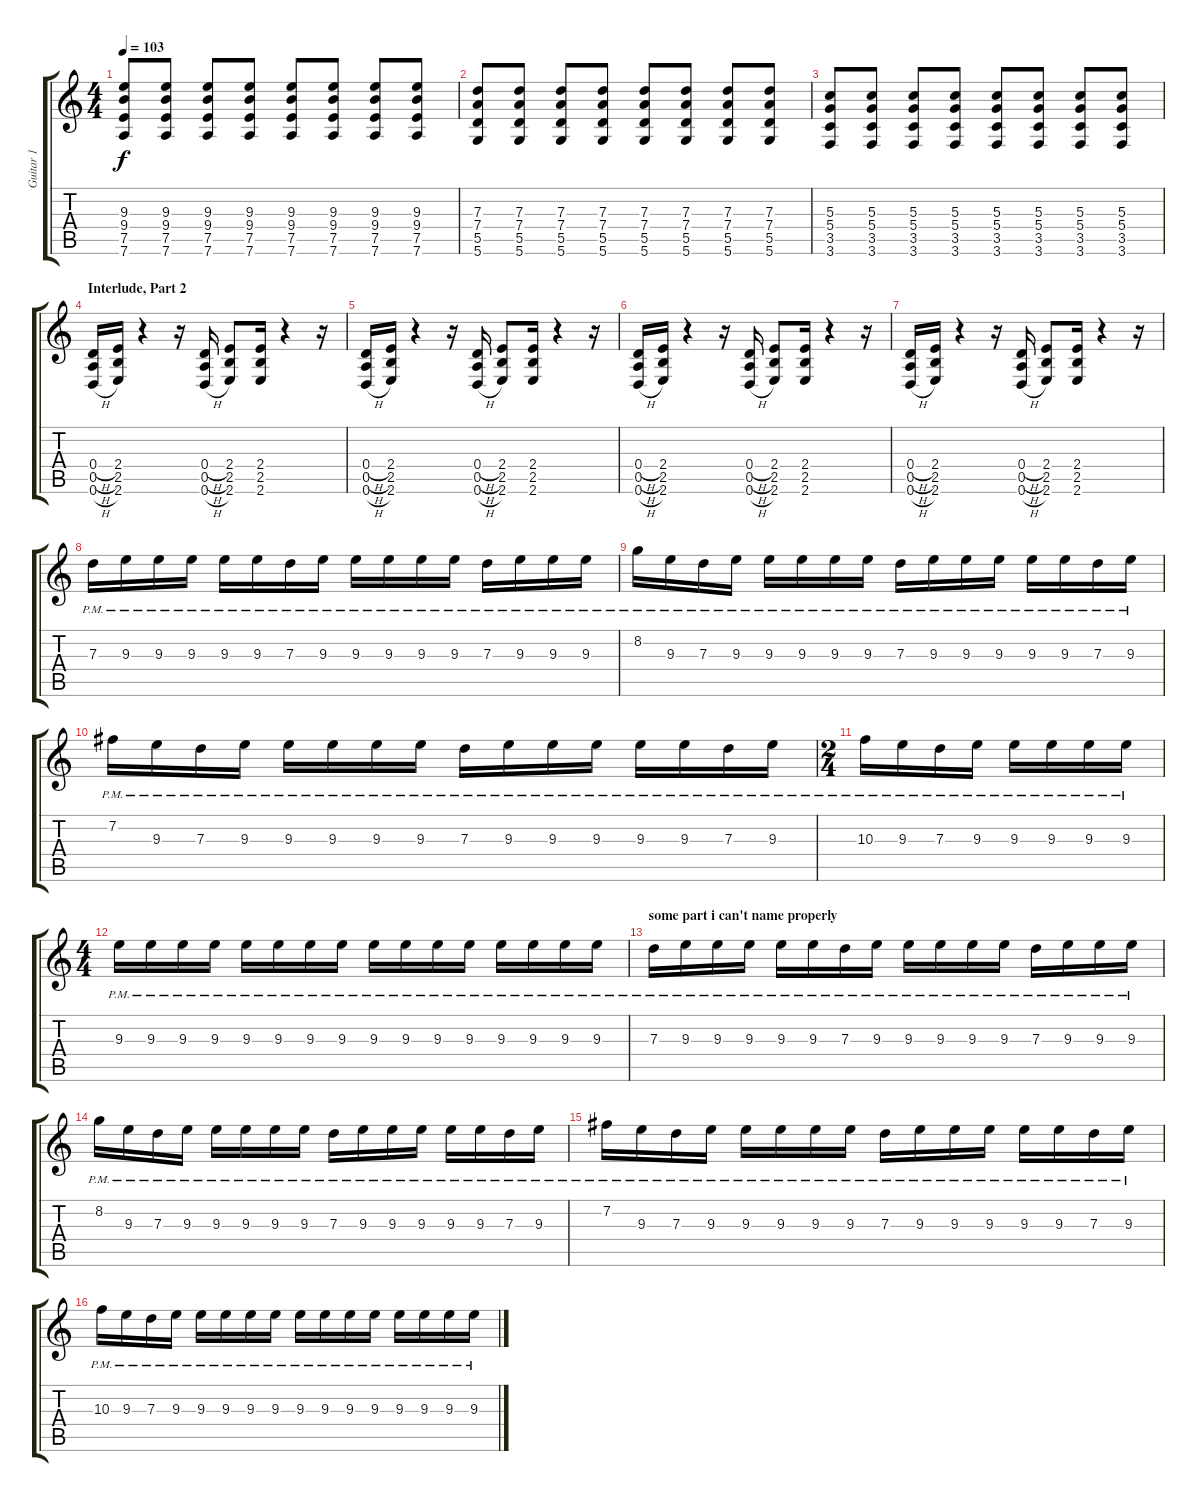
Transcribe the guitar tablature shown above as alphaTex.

\track ("Guitar 1" "Guitar 1") {instrument distortionguitar}
\staff {score tabs}
\tuning (E4 B3 G3 D3 A2 D2) {hide}
\ts (4 4)
\tempo 103
\clef g2
\ks c
(9.3 9.4 7.5 7.6).8{dy f} (9.3 9.4 7.5 7.6).8 (9.3 9.4 7.5 7.6).8 (9.3 9.4 7.5 7.6).8 (9.3 9.4 7.5 7.6).8 (9.3 9.4 7.5 7.6).8 (9.3 9.4 7.5 7.6).8 (9.3 9.4 7.5 7.6).8 |
(7.3 7.4 5.5 5.6).8 (7.3 7.4 5.5 5.6).8 (7.3 7.4 5.5 5.6).8 (7.3 7.4 5.5 5.6).8 (7.3 7.4 5.5 5.6).8 (7.3 7.4 5.5 5.6).8 (7.3 7.4 5.5 5.6).8 (7.3 7.4 5.5 5.6).8 |
(5.3 5.4 3.5 3.6).8 (5.3 5.4 3.5 3.6).8 (5.3 5.4 3.5 3.6).8 (5.3 5.4 3.5 3.6).8 (5.3 5.4 3.5 3.6).8 (5.3 5.4 3.5 3.6).8 (5.3 5.4 3.5 3.6).8 (5.3 5.4 3.5 3.6).8 |
\section ("" "Interlude, Part 2")
(0.4{h} 0.5{h} 0.6{h}).16{instrument distortionguitar} (2.4 2.5 2.6).16 r.4 r.16 (0.4{h} 0.5{h} 0.6{h}).16 (2.4 2.5 2.6).8 (2.4 2.5 2.6).16 r.4 r.16 |
(0.4{h} 0.5{h} 0.6{h}).16 (2.4 2.5 2.6).16 r.4 r.16 (0.4{h} 0.5{h} 0.6{h}).16 (2.4 2.5 2.6).8 (2.4 2.5 2.6).16 r.4 r.16 |
(0.4{h} 0.5{h} 0.6{h}).16 (2.4 2.5 2.6).16 r.4 r.16 (0.4{h} 0.5{h} 0.6{h}).16 (2.4 2.5 2.6).8 (2.4 2.5 2.6).16 r.4 r.16 |
(0.4{h} 0.5{h} 0.6{h}).16 (2.4 2.5 2.6).16 r.4 r.16 (0.4{h} 0.5{h} 0.6{h}).16 (2.4 2.5 2.6).8 (2.4 2.5 2.6).16 r.4 r.16 |
7.3{pm}.16 9.3{pm}.16 9.3{pm}.16 9.3{pm}.16 9.3{pm}.16 9.3{pm}.16 7.3{pm}.16 9.3{pm}.16 9.3{pm}.16 9.3{pm}.16 9.3{pm}.16 9.3{pm}.16 7.3{pm}.16 9.3{pm}.16 9.3{pm}.16 9.3{pm}.16 |
8.2{pm}.16 9.3{pm}.16 7.3{pm}.16 9.3{pm}.16 9.3{pm}.16 9.3{pm}.16 9.3{pm}.16 9.3{pm}.16 7.3{pm}.16 9.3{pm}.16 9.3{pm}.16 9.3{pm}.16 9.3{pm}.16 9.3{pm}.16 7.3{pm}.16 9.3{pm}.16 |
7.2{pm}.16 9.3{pm}.16 7.3{pm}.16 9.3{pm}.16 9.3{pm}.16 9.3{pm}.16 9.3{pm}.16 9.3{pm}.16 7.3{pm}.16 9.3{pm}.16 9.3{pm}.16 9.3{pm}.16 9.3{pm}.16 9.3{pm}.16 7.3{pm}.16 9.3{pm}.16 |
\ts (2 4)
10.3{pm}.16 9.3{pm}.16 7.3{pm}.16 9.3{pm}.16 9.3{pm}.16 9.3{pm}.16 9.3{pm}.16 9.3{pm}.16 |
\ts (4 4)
9.3{pm}.16 9.3{pm}.16 9.3{pm}.16 9.3{pm}.16 9.3{pm}.16 9.3{pm}.16 9.3{pm}.16 9.3{pm}.16 9.3{pm}.16 9.3{pm}.16 9.3{pm}.16 9.3{pm}.16 9.3{pm}.16 9.3{pm}.16 9.3{pm}.16 9.3{pm}.16 |
\section ("" "some part i can't name properly")
7.3{pm}.16 9.3{pm}.16 9.3{pm}.16 9.3{pm}.16 9.3{pm}.16 9.3{pm}.16 7.3{pm}.16 9.3{pm}.16 9.3{pm}.16 9.3{pm}.16 9.3{pm}.16 9.3{pm}.16 7.3{pm}.16 9.3{pm}.16 9.3{pm}.16 9.3{pm}.16 |
8.2{pm}.16 9.3{pm}.16 7.3{pm}.16 9.3{pm}.16 9.3{pm}.16 9.3{pm}.16 9.3{pm}.16 9.3{pm}.16 7.3{pm}.16 9.3{pm}.16 9.3{pm}.16 9.3{pm}.16 9.3{pm}.16 9.3{pm}.16 7.3{pm}.16 9.3{pm}.16 |
7.2{pm}.16 9.3{pm}.16 7.3{pm}.16 9.3{pm}.16 9.3{pm}.16 9.3{pm}.16 9.3{pm}.16 9.3{pm}.16 7.3{pm}.16 9.3{pm}.16 9.3{pm}.16 9.3{pm}.16 9.3{pm}.16 9.3{pm}.16 7.3{pm}.16 9.3{pm}.16 |
10.3{pm}.16 9.3{pm}.16 7.3{pm}.16 9.3{pm}.16 9.3{pm}.16 9.3{pm}.16 9.3{pm}.16 9.3{pm}.16 9.3{pm}.16 9.3{pm}.16 9.3{pm}.16 9.3{pm}.16 9.3{pm}.16 9.3{pm}.16 9.3{pm}.16 9.3{pm}.16
